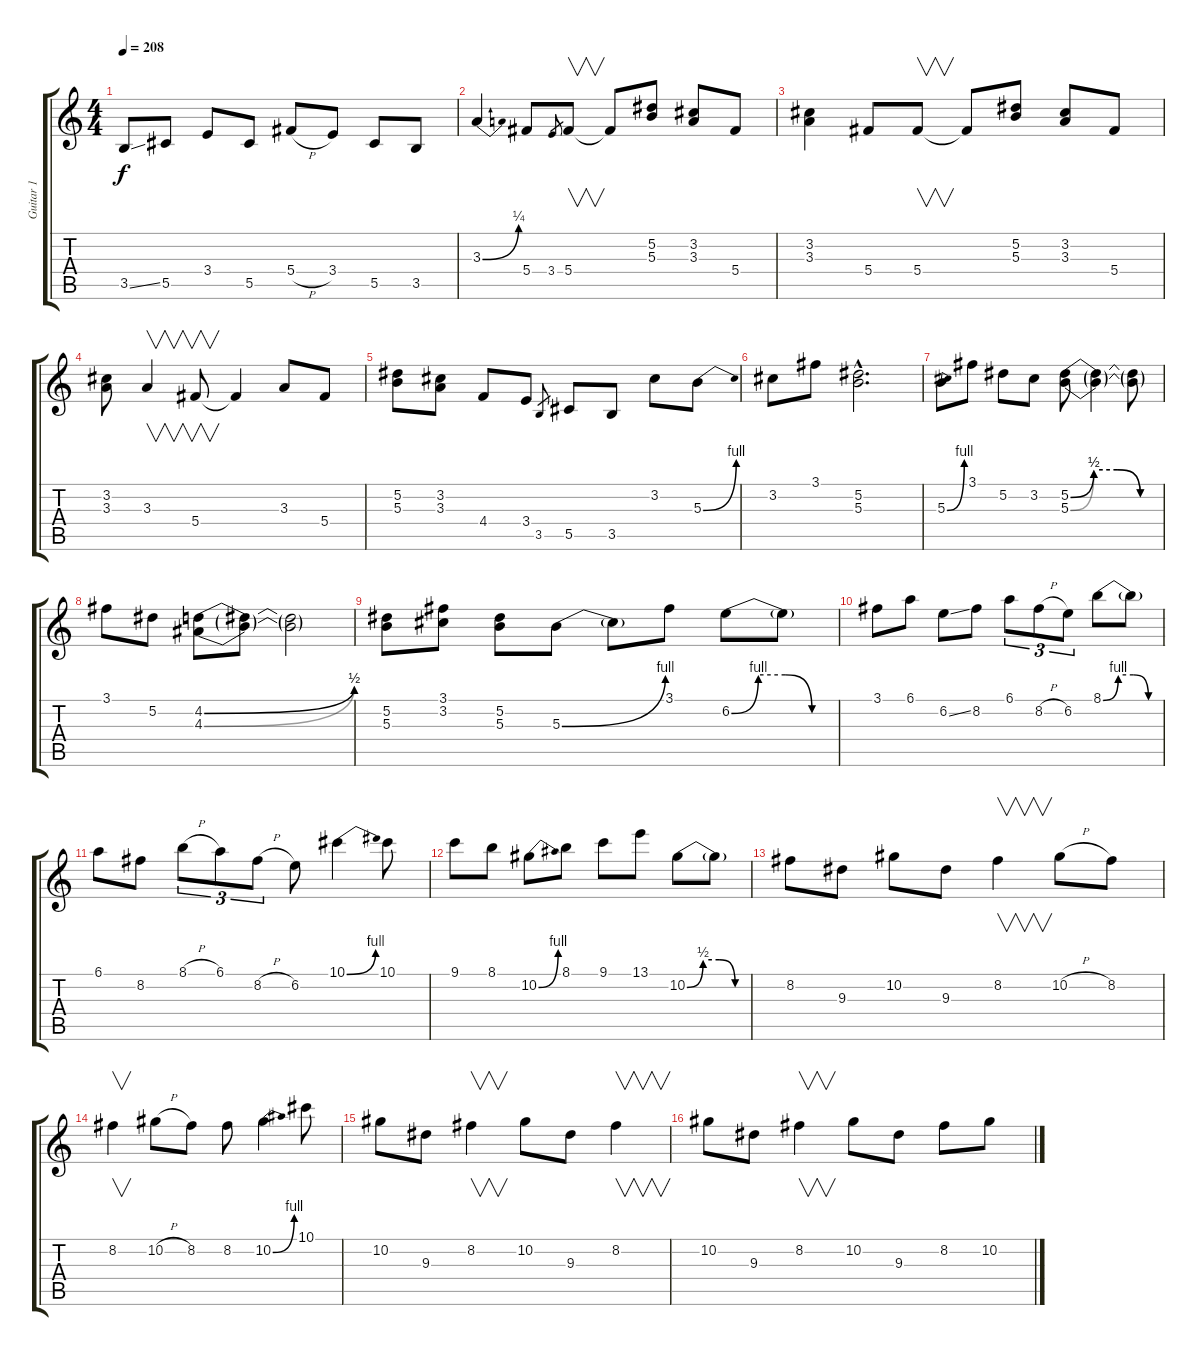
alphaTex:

\track ("Guitar 1" "Guitar 1") {instrument distortionguitar}
\staff {score tabs}
\tuning (Eb4 Bb3 Gb3 Db3 Ab2 Eb2) {hide}
\ts (4 4)
\tempo 208
\clef g2
\ks c
3.5{ss}.8{dy f} 5.5.8 3.4.8 5.5.8 5.4{h}.8 3.4.8 5.5.8 3.5.8 |
3.3{be (bend 0 0 60 1)}.4 5.4.8 3.4.8{gr} 5.4.8{v} 5.4{t}.8 (5.2 5.3).8 (3.2 3.3).8 5.4.8 |
(3.2 3.3).4 5.4.8 5.4.8{v} 5.4{t}.8 (5.2 5.3).8 (3.2 3.3).8 5.4.8 |
(3.2 3.3).8 3.3.4{v} 5.4.8{v} 5.4{t}.4 3.3.8 5.4.8 |
(5.2 5.3).8 (3.2 3.3).8 4.4.8 3.4.8 3.5.8{gr} 5.5.8 3.5.8 3.2.8 5.3{be (bend 0 0 60 4)}.8 |
3.2.8 3.1.8 (5.2{hac} 5.3{hac}).2{d} |
5.3{be (bend 0 0 60 4)}.8 3.1.8 5.2.8 3.2.8 (5.2{be (custom 0 0 15 2 30 2 45 0 60 0)} 5.3{be (custom 0 0 15 2 30 2 45 0 60 0)}).8 (5.2{t} 5.3{t}).4 (5.2{t} 5.3{t}).8 |
3.1.8 5.2.8 (4.2{be (bend 0 0 60 2)} 4.3{be (bend 0 0 60 2)}).8 (4.2{t} 4.3{t}).8 (4.2{t} 4.3{t}).2 |
(5.2 5.3).8 (3.1 3.2).8 (5.2 5.3).8 5.3{be (bend 0 0 60 4)}.8 5.3{t}.8 3.1.8 6.2{be (custom 0 0 15 4 30 4 45 0 60 0)}.8 6.2{t}.8 |
3.1.8 6.1.8 6.2{ss}.8 8.2.8 6.1.8{tu (3 2)} 8.2{h}.8{tu (3 2)} 6.2.8{tu (3 2)} 8.1{be (custom 0 0 15 4 30 4 45 0 60 0)}.8 8.1{t}.8 |
6.1.8 8.2.8 8.1{h}.8{tu (3 2)} 6.1.8{tu (3 2)} 8.2{h}.8{tu (3 2)} 6.2.8 10.1{be (bend 0 0 60 4)}.4 10.1.8 |
9.1.8 8.1.8 10.2{be (bend 0 0 60 4)}.8 8.1.8 9.1.8 13.1.8 10.2{be (custom 0 0 15 2 30 2 45 0 60 0)}.8 10.2{t}.8 |
8.2.8 9.3.8 10.2.8 9.3.8 8.2.4{v} 10.2{h}.8 8.2.8 |
8.2.4{v} 10.2{h}.8 8.2.8 8.2.8 10.2{be (bend 0 0 60 4)}.4 10.1.8 |
10.2.8 9.3.8 8.2.4{v} 10.2.8 9.3.8 8.2.4{v} |
10.2.8 9.3.8 8.2.4{v} 10.2.8 9.3.8 8.2.8 10.2.8
